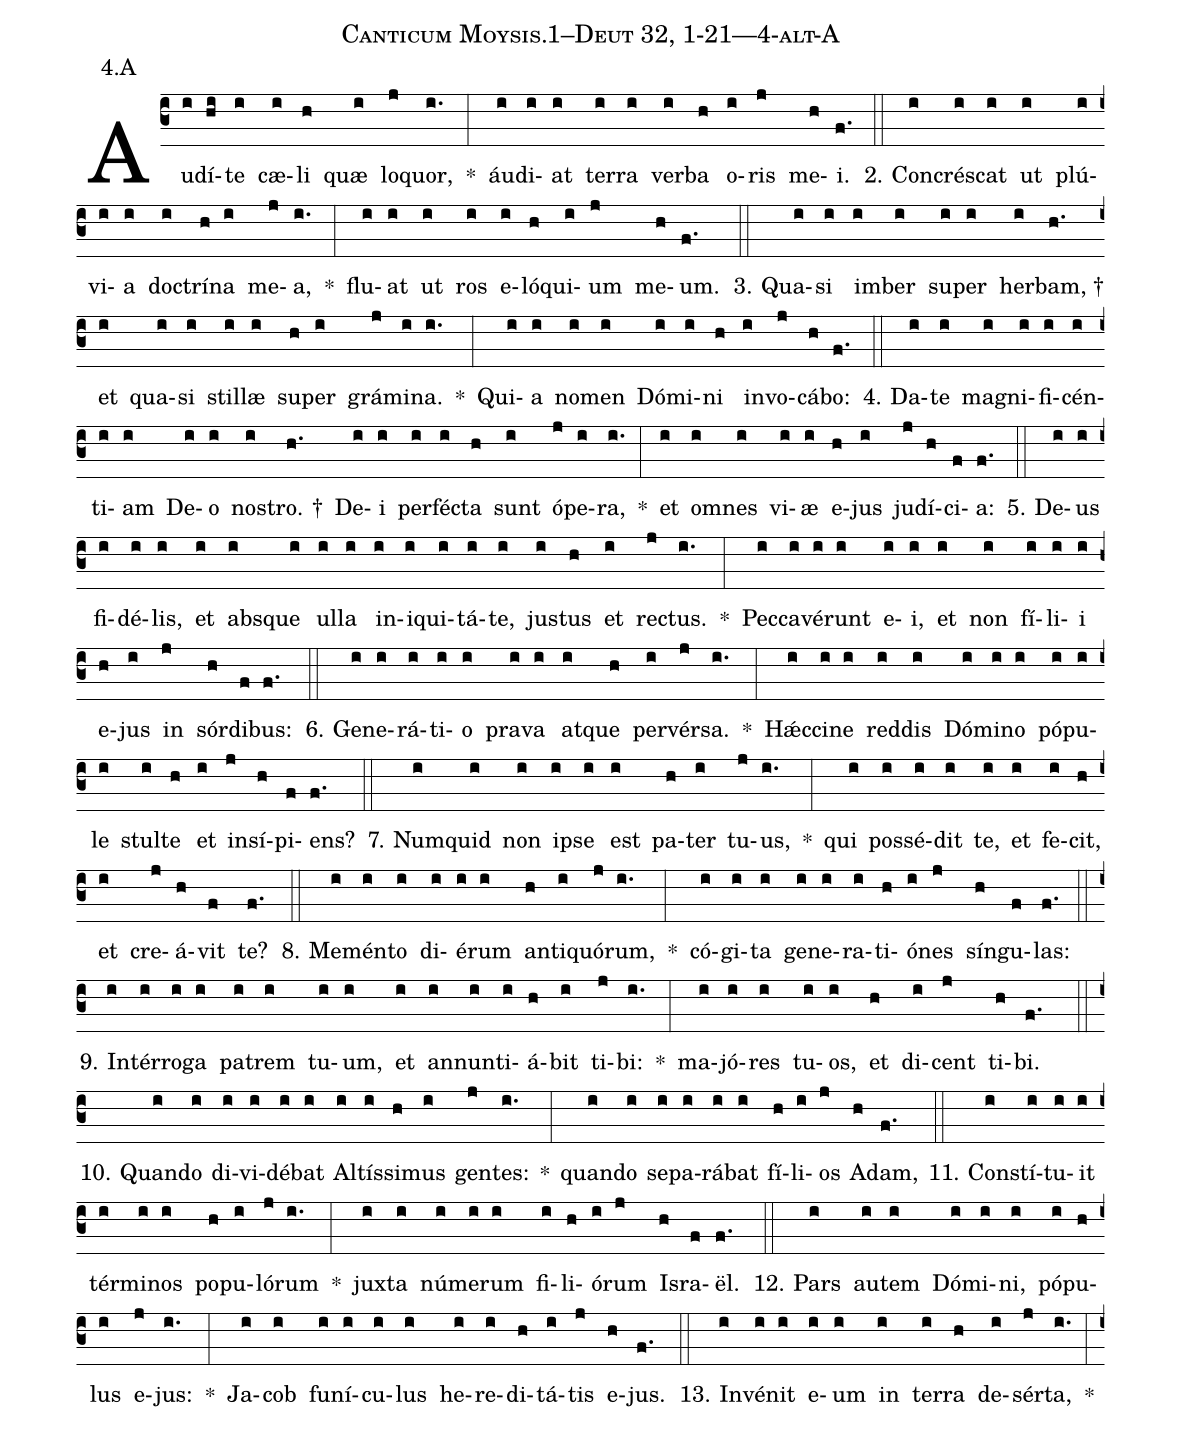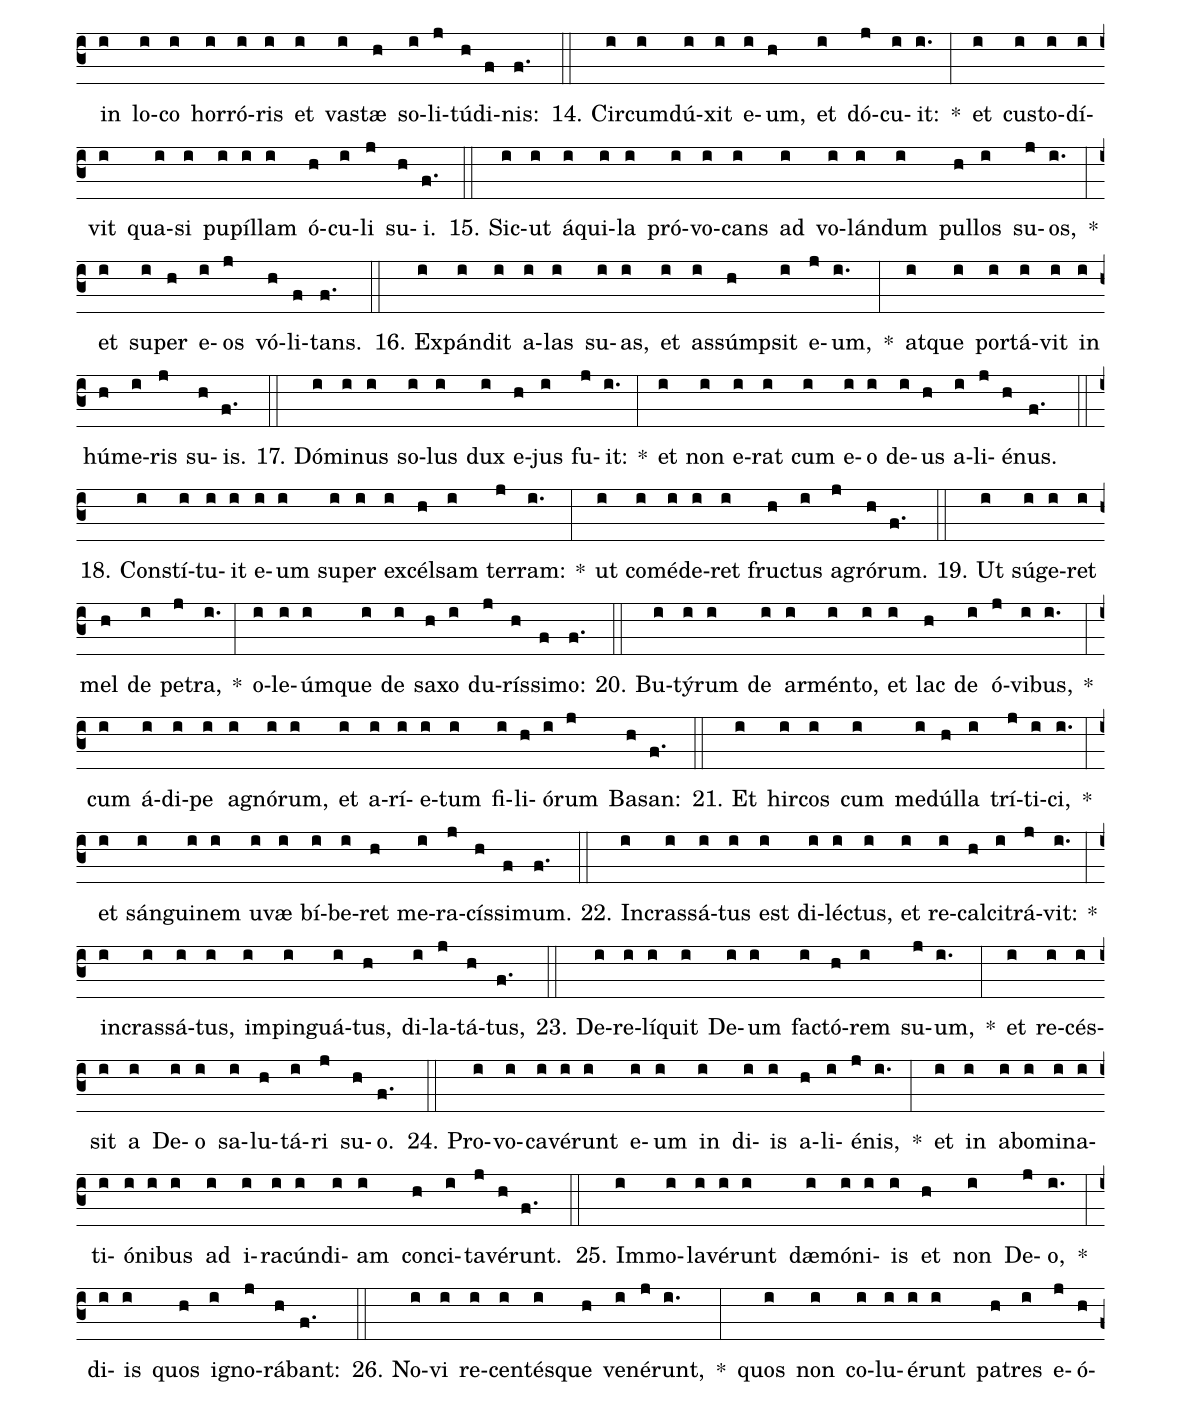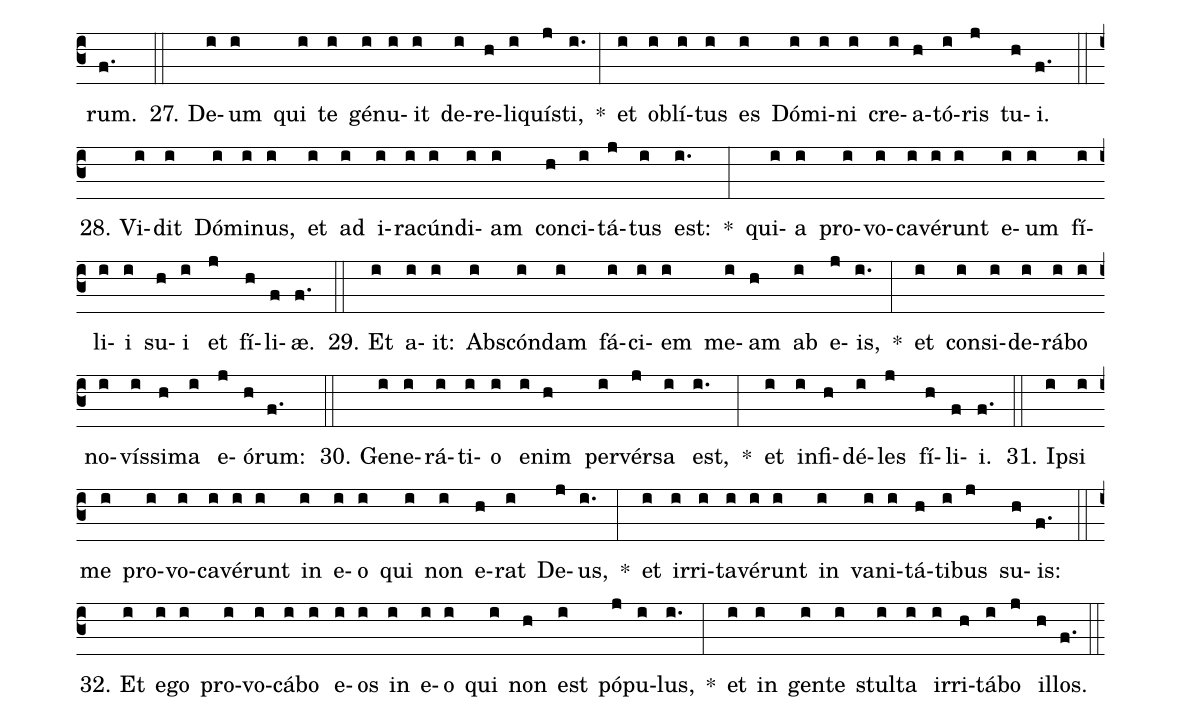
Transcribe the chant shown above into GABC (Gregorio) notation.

name: Canticum Moysis.1--Deut 32, 1-21---4-alt-A;
annotation: 4.A;
%%
(c3)Au(i)dí(hi)te(i) cæ(i)li(h) quæ(i) lo(j)quor,(i.) *(:) áu(i)di(i)at(i) ter(i)ra(i) ver(i)ba(h) o(i)ris(j) me(h)i.(f.) (::)
2. Con(i)crés(i)cat(i) ut(i) plú(i)vi(i)a(i) doc(i)trí(h)na(i) me(j)a,(i.) *(:) flu(i)at(i) ut(i) ros(i) e(i)ló(h)qui(i)um(j) me(h)um.(f.) (::)
3. Qua(i)si(i) im(i)ber(i) su(i)per(i) her(i)bam, †(h.) et(i) qua(i)si(i) stil(i)læ(i) su(h)per(i) grá(j)mi(i)na.(i.) *(:) Qui(i)a(i) no(i)men(i) Dó(i)mi(i)ni(h) in(i)vo(j)cá(h)bo:(f.) (::)
4. Da(i)te(i) ma(i)gni(i)fi(i)cén(i)ti(i)am(i) De(i)o(i) nos(i)tro. †(h.) De(i)i(i) per(i)féc(i)ta(h) sunt(i) ó(j)pe(i)ra,(i.) *(:) et(i) om(i)nes(i) vi(i)æ(i) e(h)jus(i) ju(j)dí(h)ci(f)a:(f.) (::)
5. De(i)us(i) fi(i)dé(i)lis,(i) et(i) abs(i)que(i) ul(i)la(i) in(i)i(i)qui(i)tá(i)te,(i) jus(i)tus(h) et(i) rec(j)tus.(i.) *(:) Pec(i)ca(i)vé(i)runt(i) e(i)i,(i) et(i) non(i) fí(i)li(i)i(i) e(h)jus(i) in(j) sór(h)di(f)bus:(f.) (::)
6. Ge(i)ne(i)rá(i)ti(i)o(i) pra(i)va(i) at(i)que(h) per(i)vér(j)sa.(i.) *(:) Hǽc(i)ci(i)ne(i) red(i)dis(i) Dó(i)mi(i)no(i) pó(i)pu(i)le(i) stul(i)te(h) et(i) in(j)sí(h)pi(f)ens?(f.) (::)
7. Num(i)quid(i) non(i) ip(i)se(i) est(i) pa(h)ter(i) tu(j)us,(i.) *(:) qui(i) pos(i)sé(i)dit(i) te,(i) et(i) fe(i)cit,(h) et(i) cre(j)á(h)vit(f) te?(f.) (::)
8. Me(i)mén(i)to(i) di(i)é(i)rum(i) an(h)ti(i)quó(j)rum,(i.) *(:) có(i)gi(i)ta(i) ge(i)ne(i)ra(i)ti(h)ó(i)nes(j) sín(h)gu(f)las:(f.) (::)
9. In(i)tér(i)ro(i)ga(i) pa(i)trem(i) tu(i)um,(i) et(i) an(i)nun(i)ti(i)á(h)bit(i) ti(j)bi:(i.) *(:) ma(i)jó(i)res(i) tu(i)os,(i) et(h) di(i)cent(j) ti(h)bi.(f.) (::)
10. Quan(i)do(i) di(i)vi(i)dé(i)bat(i) Al(i)tís(i)si(h)mus(i) gen(j)tes:(i.) *(:) quan(i)do(i) se(i)pa(i)rá(i)bat(i) fí(h)li(i)os(j) A(h)dam,(f.) (::)
11. Con(i)stí(i)tu(i)it(i) tér(i)mi(i)nos(i) po(h)pu(i)ló(j)rum(i.) *(:) jux(i)ta(i) nú(i)me(i)rum(i) fi(i)li(h)ó(i)rum(j) Is(h)ra(f)ël.(f.) (::)
12. Pars(i) au(i)tem(i) Dó(i)mi(i)ni,(i) pó(i)pu(h)lus(i) e(j)jus:(i.) *(:) Ja(i)cob(i) fu(i)ní(i)cu(i)lus(i) he(i)re(i)di(h)tá(i)tis(j) e(h)jus.(f.) (::)
13. In(i)vé(i)nit(i) e(i)um(i) in(i) ter(i)ra(h) de(i)sér(j)ta,(i.) *(:) in(i) lo(i)co(i) hor(i)ró(i)ris(i) et(i) vas(i)tæ(h) so(i)li(j)tú(h)di(f)nis:(f.) (::)
14. Cir(i)cum(i)dú(i)xit(i) e(i)um,(h) et(i) dó(j)cu(i)it:(i.) *(:) et(i) cus(i)to(i)dí(i)vit(i) qua(i)si(i) pu(i)píl(i)lam(i) ó(h)cu(i)li(j) su(h)i.(f.) (::)
15. Sic(i)ut(i) á(i)qui(i)la(i) pró(i)vo(i)cans(i) ad(i) vo(i)lán(i)dum(i) pul(h)los(i) su(j)os,(i.) *(:) et(i) su(i)per(h) e(i)os(j) vó(h)li(f)tans.(f.) (::)
16. Ex(i)pán(i)dit(i) a(i)las(i) su(i)as,(i) et(i) as(i)súmp(h)sit(i) e(j)um,(i.) *(:) at(i)que(i) por(i)tá(i)vit(i) in(i) hú(h)me(i)ris(j) su(h)is.(f.) (::)
17. Dó(i)mi(i)nus(i) so(i)lus(i) dux(i) e(h)jus(i) fu(j)it:(i.) *(:) et(i) non(i) e(i)rat(i) cum(i) e(i)o(i) de(i)us(h) a(i)li(j)é(h)nus.(f.) (::)
18. Con(i)stí(i)tu(i)it(i) e(i)um(i) su(i)per(i) ex(i)cél(h)sam(i) ter(j)ram:(i.) *(:) ut(i) com(i)é(i)de(i)ret(i) fruc(h)tus(i) a(j)gró(h)rum.(f.) (::)
19. Ut(i) sú(i)ge(i)ret(i) mel(h) de(i) pe(j)tra,(i.) *(:) o(i)le(i)úm(i)que(i) de(i) sa(h)xo(i) du(j)rís(h)si(f)mo:(f.) (::)
20. Bu(i)tý(i)rum(i) de(i) ar(i)mén(i)to,(i) et(i) lac(h) de(i) ó(j)vi(i)bus,(i.) *(:) cum(i) á(i)di(i)pe(i) a(i)gnó(i)rum,(i) et(i) a(i)rí(i)e(i)tum(i) fi(i)li(h)ó(i)rum(j) Ba(h)san:(f.) (::)
21. Et(i) hir(i)cos(i) cum(i) me(i)dúl(h)la(i) trí(j)ti(i)ci,(i.) *(:) et(i) sán(i)gui(i)nem(i) u(i)væ(i) bí(i)be(i)ret(h) me(i)ra(j)cís(h)si(f)mum.(f.) (::)
22. In(i)cras(i)sá(i)tus(i) est(i) di(i)léc(i)tus,(i) et(i) re(i)cal(h)ci(i)trá(j)vit:(i.) *(:) in(i)cras(i)sá(i)tus,(i) im(i)pin(i)guá(i)tus,(h) di(i)la(j)tá(h)tus,(f.) (::)
23. De(i)re(i)lí(i)quit(i) De(i)um(i) fac(i)tó(h)rem(i) su(j)um,(i.) *(:) et(i) re(i)cés(i)sit(i) a(i) De(i)o(i) sa(i)lu(h)tá(i)ri(j) su(h)o.(f.) (::)
24. Pro(i)vo(i)ca(i)vé(i)runt(i) e(i)um(i) in(i) di(i)is(i) a(h)li(i)é(j)nis,(i.) *(:) et(i) in(i) ab(i)o(i)mi(i)na(i)ti(i)ó(i)ni(i)bus(i) ad(i) i(i)ra(i)cún(i)di(i)am(i) con(h)ci(i)ta(j)vé(h)runt.(f.) (::)
25. Im(i)mo(i)la(i)vé(i)runt(i) dæ(i)mó(i)ni(i)is(i) et(h) non(i) De(j)o,(i.) *(:) di(i)is(i) quos(h) i(i)gno(j)rá(h)bant:(f.) (::)
26. No(i)vi(i) re(i)cen(i)tés(i)que(h) ve(i)né(j)runt,(i.) *(:) quos(i) non(i) co(i)lu(i)é(i)runt(i) pa(h)tres(i) e(j)ó(h)rum.(f.) (::)
27. De(i)um(i) qui(i) te(i) gé(i)nu(i)it(i) de(i)re(h)li(i)quís(j)ti,(i.) *(:) et(i) ob(i)lí(i)tus(i) es(i) Dó(i)mi(i)ni(i) cre(i)a(h)tó(i)ris(j) tu(h)i.(f.) (::)
28. Vi(i)dit(i) Dó(i)mi(i)nus,(i) et(i) ad(i) i(i)ra(i)cún(i)di(i)am(i) con(h)ci(i)tá(j)tus(i) est:(i.) *(:) qui(i)a(i) pro(i)vo(i)ca(i)vé(i)runt(i) e(i)um(i) fí(i)li(i)i(i) su(h)i(i) et(j) fí(h)li(f)æ.(f.) (::)
29. Et(i) a(i)it:(i) Abs(i)cón(i)dam(i) fá(i)ci(i)em(i) me(i)am(h) ab(i) e(j)is,(i.) *(:) et(i) con(i)si(i)de(i)rá(i)bo(i) no(i)vís(i)si(h)ma(i) e(j)ó(h)rum:(f.) (::)
30. Ge(i)ne(i)rá(i)ti(i)o(i) e(i)nim(h) per(i)vér(j)sa(i) est,(i.) *(:) et(i) in(i)fi(h)dé(i)les(j) fí(h)li(f)i.(f.) (::)
31. Ip(i)si(i) me(i) pro(i)vo(i)ca(i)vé(i)runt(i) in(i) e(i)o(i) qui(i) non(i) e(h)rat(i) De(j)us,(i.) *(:) et(i) ir(i)ri(i)ta(i)vé(i)runt(i) in(i) va(i)ni(i)tá(h)ti(i)bus(j) su(h)is:(f.) (::)
32. Et(i) e(i)go(i) pro(i)vo(i)cá(i)bo(i) e(i)os(i) in(i) e(i)o(i) qui(i) non(h) est(i) pó(j)pu(i)lus,(i.) *(:) et(i) in(i) gen(i)te(i) stul(i)ta(i) ir(i)ri(h)tá(i)bo(j) il(h)los.(f.) (::)
